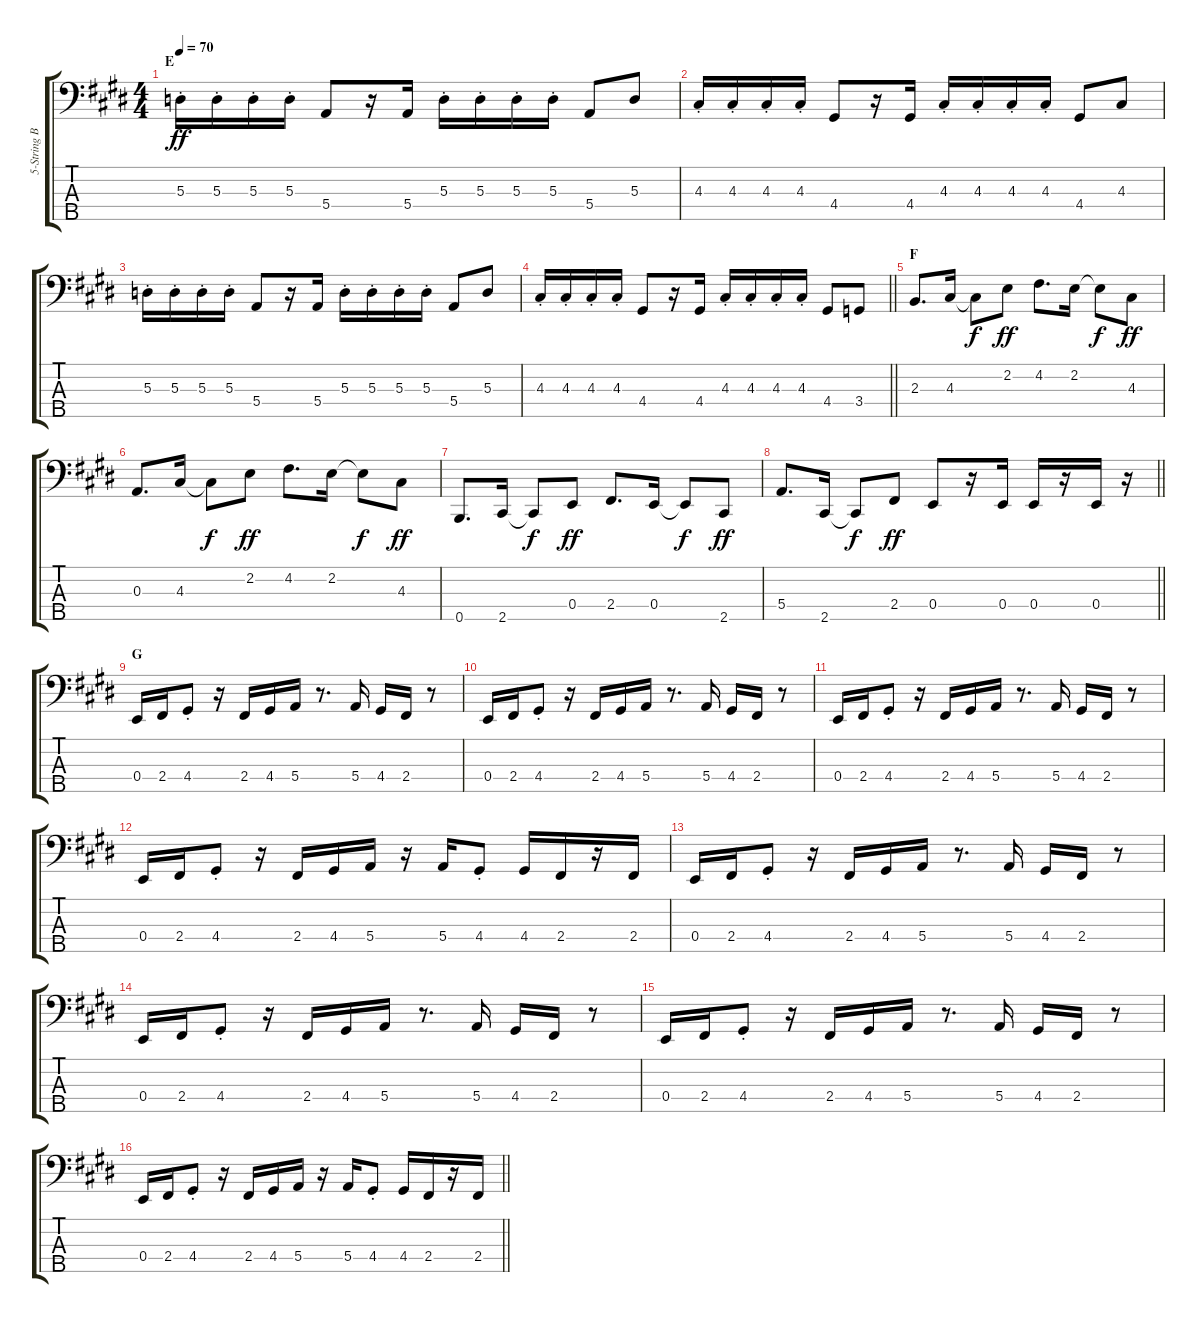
\track ("5-String Bass" "5-String B") {instrument electricbassfinger}
\staff {score tabs}
\tuning (G2 D2 A1 E1 B0) {hide}
\ts (4 4)
\section ("" "E")
\tempo 70
\clef f4
\ks e
5.3{st}.16{dy ff} 5.3{st}.16 5.3{st}.16 5.3{st}.16 5.4.8 r.16 5.4.16 5.3{st}.16 5.3{st}.16 5.3{st}.16 5.3{st}.16 5.4.8 5.3.8 |
4.3{st}.16 4.3{st}.16 4.3{st}.16 4.3{st}.16 4.4.8 r.16 4.4.16 4.3{st}.16 4.3{st}.16 4.3{st}.16 4.3{st}.16 4.4.8 4.3.8 |
5.3{st}.16 5.3{st}.16 5.3{st}.16 5.3{st}.16 5.4.8 r.16 5.4.16 5.3{st}.16 5.3{st}.16 5.3{st}.16 5.3{st}.16 5.4.8 5.3.8 |
\barLineRight lightlight
4.3{st}.16 4.3{st}.16 4.3{st}.16 4.3{st}.16 4.4.8 r.16 4.4.16 4.3{st}.16 4.3{st}.16 4.3{st}.16 4.3{st}.16 4.4.8 3.4.8 |
\section ("" "F")
2.3.8{d} 4.3.16 4.3{t}.8{dy f} 2.2.8{dy ff} 4.2.8{d} 2.2.16 2.2{t}.8{dy f} 4.3.8{dy ff} |
0.3.8{d} 4.3.16 4.3{t}.8{dy f} 2.2.8{dy ff} 4.2.8{d} 2.2.16 2.2{t}.8{dy f} 4.3.8{dy ff} |
0.5.8{d} 2.5.16 2.5{t}.8{dy f} 0.4.8{dy ff} 2.4.8{d} 0.4.16 0.4{t}.8{dy f} 2.5.8{dy ff} |
\barLineRight lightlight
5.4.8{d} 2.5.16 2.5{t}.8{dy f} 2.4.8{dy ff} 0.4.8 r.16 0.4.16 0.4.16 r.16 0.4.16 r.16 |
\section ("" "G")
0.4.16 2.4.16 4.4{st}.8 r.16 2.4.16 4.4.16 5.4.16 r.8{d} 5.4.16 4.4.16 2.4.16 r.8 |
0.4.16 2.4.16 4.4{st}.8 r.16 2.4.16 4.4.16 5.4.16 r.8{d} 5.4.16 4.4.16 2.4.16 r.8 |
0.4.16 2.4.16 4.4{st}.8 r.16 2.4.16 4.4.16 5.4.16 r.8{d} 5.4.16 4.4.16 2.4.16 r.8 |
0.4.16 2.4.16 4.4{st}.8 r.16 2.4.16 4.4.16 5.4.16 r.16 5.4.16 4.4{st}.8 4.4.16 2.4.16 r.16 2.4.16 |
0.4.16 2.4.16 4.4{st}.8 r.16 2.4.16 4.4.16 5.4.16 r.8{d} 5.4.16 4.4.16 2.4.16 r.8 |
0.4.16 2.4.16 4.4{st}.8 r.16 2.4.16 4.4.16 5.4.16 r.8{d} 5.4.16 4.4.16 2.4.16 r.8 |
0.4.16 2.4.16 4.4{st}.8 r.16 2.4.16 4.4.16 5.4.16 r.8{d} 5.4.16 4.4.16 2.4.16 r.8 |
\barLineRight lightlight
0.4.16 2.4.16 4.4{st}.8 r.16 2.4.16 4.4.16 5.4.16 r.16 5.4.16 4.4{st}.8 4.4.16 2.4.16 r.16 2.4.16
